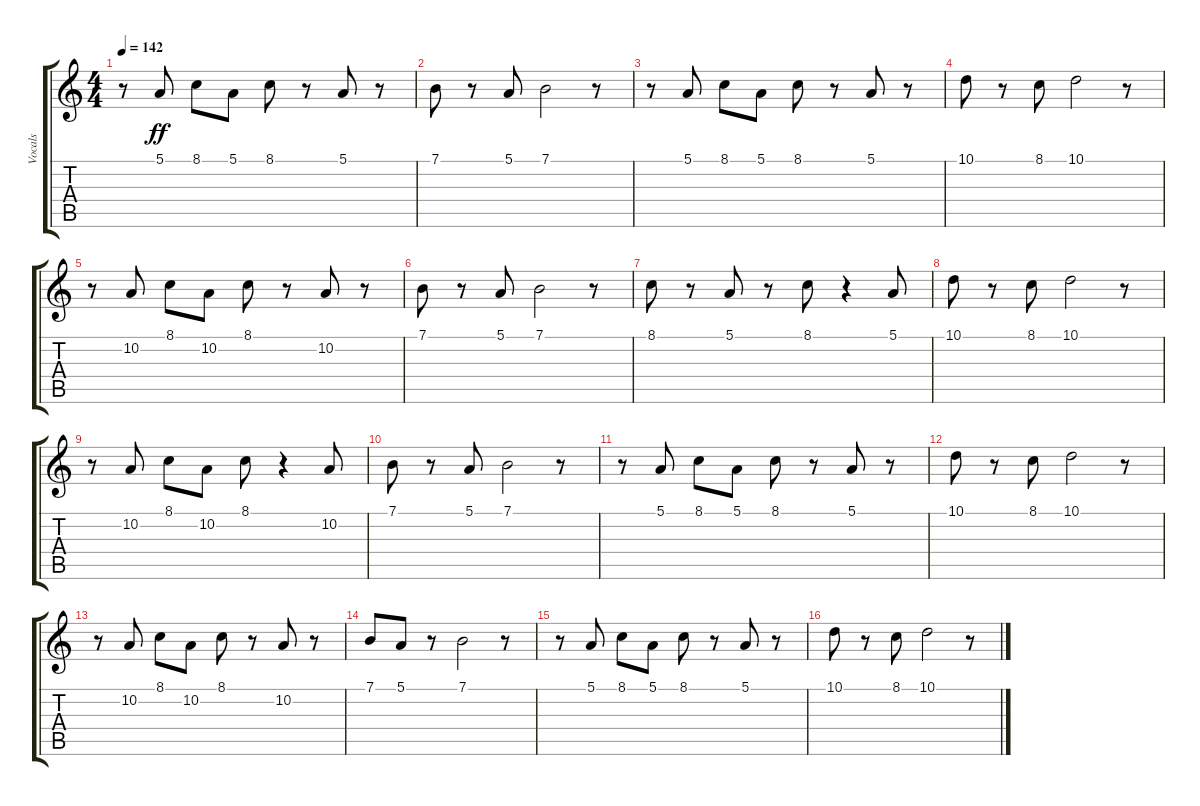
\track ("Vocals" "Vocals") {instrument lead1square}
\staff {score tabs}
\tuning (E4 B3 G3 D3 A2 E2) {hide}
\ts (4 4)
\tempo 142
\clef g2
\ks c
r.8{dy fff} 5.1.8{dy ff} 8.1.8 5.1.8 8.1.8 r.8 5.1.8 r.8 |
7.1.8 r.8 5.1.8 7.1.2 r.8 |
r.8 5.1.8 8.1.8 5.1.8 8.1.8 r.8 5.1.8 r.8 |
10.1.8 r.8 8.1.8 10.1.2 r.8 |
r.8 10.2.8 8.1.8 10.2.8 8.1.8 r.8 10.2.8 r.8 |
7.1.8 r.8 5.1.8 7.1.2 r.8 |
8.1.8 r.8 5.1.8 r.8 8.1.8 r.4 5.1.8 |
10.1.8 r.8 8.1.8 10.1.2 r.8 |
r.8 10.2.8 8.1.8 10.2.8 8.1.8 r.4 10.2.8 |
7.1.8 r.8 5.1.8 7.1.2 r.8 |
r.8 5.1.8 8.1.8 5.1.8 8.1.8 r.8 5.1.8 r.8 |
10.1.8 r.8 8.1.8 10.1.2 r.8 |
r.8 10.2.8 8.1.8 10.2.8 8.1.8 r.8 10.2.8 r.8 |
7.1.8 5.1.8 r.8 7.1.2 r.8 |
r.8 5.1.8 8.1.8 5.1.8 8.1.8 r.8 5.1.8 r.8 |
10.1.8 r.8 8.1.8 10.1.2 r.8
